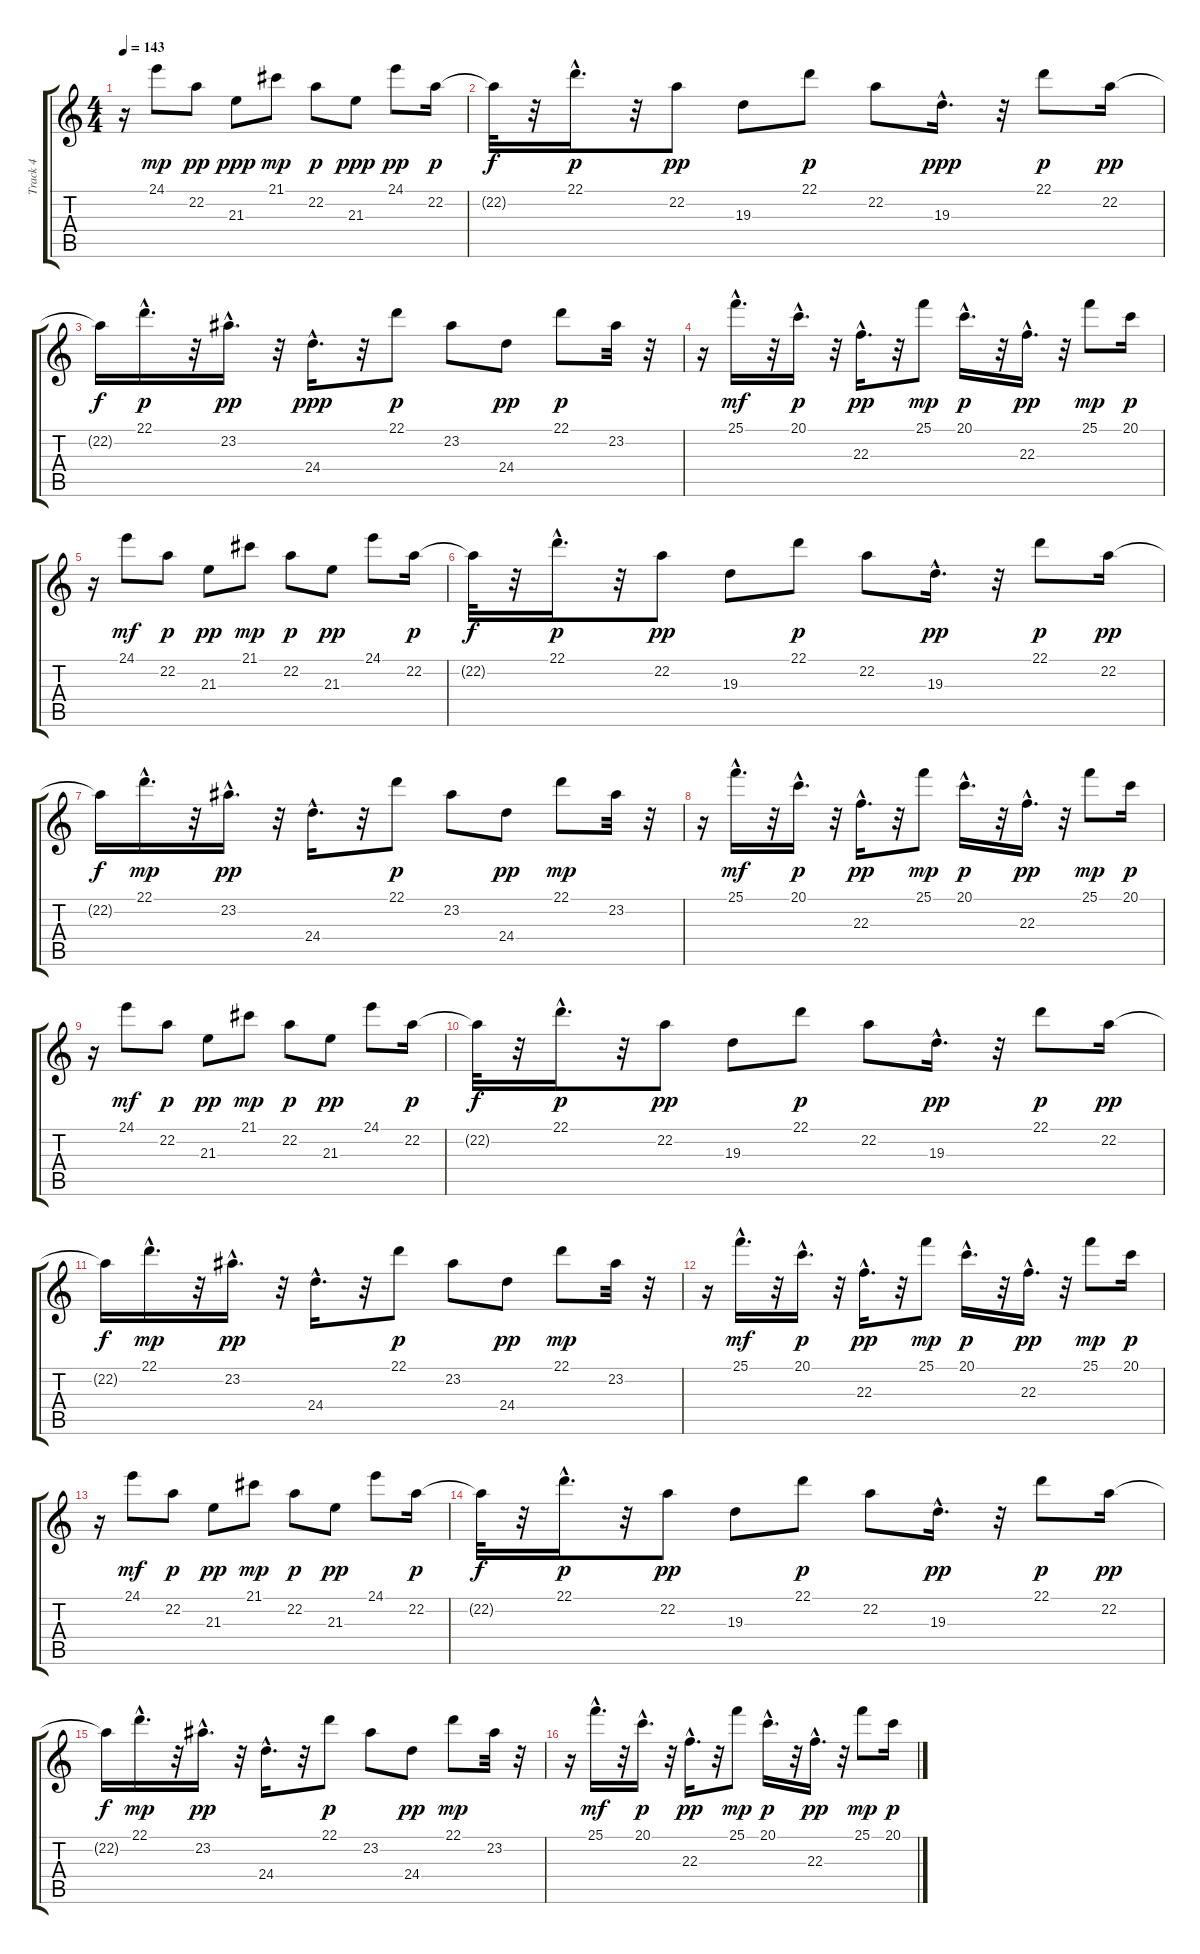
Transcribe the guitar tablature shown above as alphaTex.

\track ("Track 4" "Track 4") {instrument pad1newage}
\staff {score tabs}
\tuning (E4 B3 G3 D3 A2 E2) {hide}
\ts (4 4)
\tempo 143
\clef g2
\ks c
r.16{dy p} 24.1.8{dy mp} 22.2.8{dy pp} 21.3.8{dy ppp} 21.1.8{dy mp} 22.2.8{dy p} 21.3.8{dy ppp} 24.1.8{dy pp} 22.2.16{dy p} |
22.2{t}.32{dy f} r.32 22.1{hac}.16{d dy p} r.32 22.2.8{dy pp} 19.3.8 22.1.8{dy p} 22.2.8 19.3{hac}.16{d dy ppp} r.32 22.1.8{dy p} 22.2.16{dy pp} |
22.2{t}.16{dy f} 22.1{hac}.16{d dy p} r.32 23.2{hac}.16{d dy pp} r.32 24.4{hac}.16{d dy ppp} r.32 22.1.8{dy p} 23.2.8 24.4.8{dy pp} 22.1.8{dy p} 23.2.32 r.32 |
r.16 25.1{hac}.16{d dy mf} r.32 20.1{hac}.16{d dy p} r.32 22.3{hac}.16{d dy pp} r.32 25.1.8{dy mp} 20.1{hac}.16{d dy p} r.32 22.3{hac}.16{d dy pp} r.32 25.1.8{dy mp} 20.1.16{dy p} |
r.16 24.1.8{dy mf} 22.2.8{dy p} 21.3.8{dy pp} 21.1.8{dy mp} 22.2.8{dy p} 21.3.8{dy pp} 24.1.8 22.2.16{dy p} |
22.2{t}.32{dy f} r.32 22.1{hac}.16{d dy p} r.32 22.2.8{dy pp} 19.3.8 22.1.8{dy p} 22.2.8 19.3{hac}.16{d dy pp} r.32 22.1.8{dy p} 22.2.16{dy pp} |
22.2{t}.16{dy f} 22.1{hac}.16{d dy mp} r.32 23.2{hac}.16{d dy pp} r.32 24.4{hac}.16{d} r.32 22.1.8{dy p} 23.2.8 24.4.8{dy pp} 22.1.8{dy mp} 23.2.32 r.32 |
r.16 25.1{hac}.16{d dy mf} r.32 20.1{hac}.16{d dy p} r.32 22.3{hac}.16{d dy pp} r.32 25.1.8{dy mp} 20.1{hac}.16{d dy p} r.32 22.3{hac}.16{d dy pp} r.32 25.1.8{dy mp} 20.1.16{dy p} |
r.16 24.1.8{dy mf} 22.2.8{dy p} 21.3.8{dy pp} 21.1.8{dy mp} 22.2.8{dy p} 21.3.8{dy pp} 24.1.8 22.2.16{dy p} |
22.2{t}.32{dy f} r.32 22.1{hac}.16{d dy p} r.32 22.2.8{dy pp} 19.3.8 22.1.8{dy p} 22.2.8 19.3{hac}.16{d dy pp} r.32 22.1.8{dy p} 22.2.16{dy pp} |
22.2{t}.16{dy f} 22.1{hac}.16{d dy mp} r.32 23.2{hac}.16{d dy pp} r.32 24.4{hac}.16{d} r.32 22.1.8{dy p} 23.2.8 24.4.8{dy pp} 22.1.8{dy mp} 23.2.32 r.32 |
r.16 25.1{hac}.16{d dy mf} r.32 20.1{hac}.16{d dy p} r.32 22.3{hac}.16{d dy pp} r.32 25.1.8{dy mp} 20.1{hac}.16{d dy p} r.32 22.3{hac}.16{d dy pp} r.32 25.1.8{dy mp} 20.1.16{dy p} |
r.16 24.1.8{dy mf} 22.2.8{dy p} 21.3.8{dy pp} 21.1.8{dy mp} 22.2.8{dy p} 21.3.8{dy pp} 24.1.8 22.2.16{dy p} |
22.2{t}.32{dy f} r.32 22.1{hac}.16{d dy p} r.32 22.2.8{dy pp} 19.3.8 22.1.8{dy p} 22.2.8 19.3{hac}.16{d dy pp} r.32 22.1.8{dy p} 22.2.16{dy pp} |
22.2{t}.16{dy f} 22.1{hac}.16{d dy mp} r.32 23.2{hac}.16{d dy pp} r.32 24.4{hac}.16{d} r.32 22.1.8{dy p} 23.2.8 24.4.8{dy pp} 22.1.8{dy mp} 23.2.32 r.32 |
r.16 25.1{hac}.16{d dy mf} r.32 20.1{hac}.16{d dy p} r.32 22.3{hac}.16{d dy pp} r.32 25.1.8{dy mp} 20.1{hac}.16{d dy p} r.32 22.3{hac}.16{d dy pp} r.32 25.1.8{dy mp} 20.1.16{dy p}
